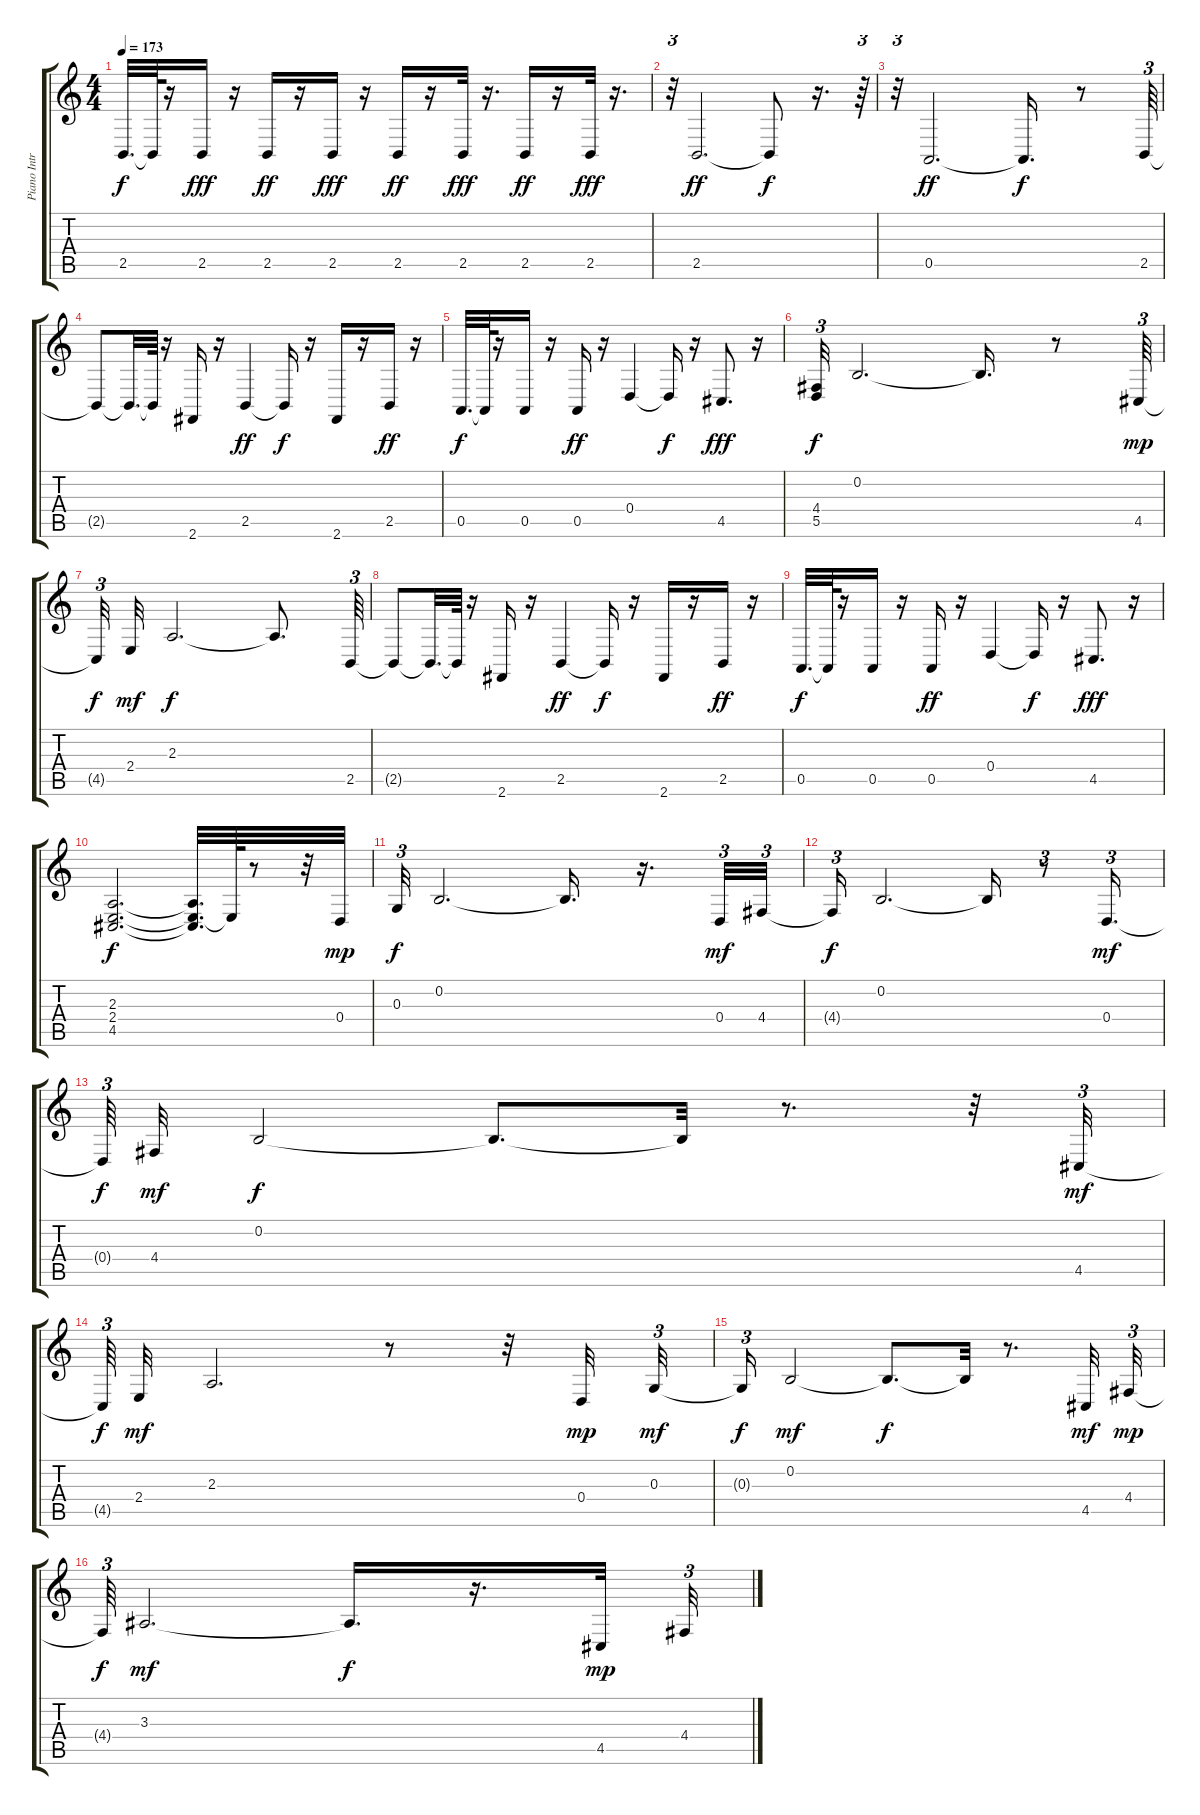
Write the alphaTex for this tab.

\track ("Piano Intro and Clean Guitar" "Piano Intr") {instrument acousticgrandpiano}
\staff {score tabs}
\tuning (E4 B3 G3 D3 A2 E2) {hide}
\ts (4 4)
\tempo 173
\clef g2
\ks c
2.5{t}.32{d dy f} 2.5{t}.64 r.16 2.5.16{dy fff} r.16 2.5.16{dy ff} r.16 2.5.16{dy fff} r.16 2.5.16{dy ff} r.16 2.5.32{dy fff} r.16{d} 2.5.16{dy ff} r.16 2.5.32{dy fff} r.16{d} |
r.32{tu (3 2)} 2.5.2{d dy ff} 2.5{t}.8{dy f} r.16{d} r.64{tu (3 2)} |
r.32{tu (3 2)} 0.5.2{d dy ff} 0.5{t}.16{d dy f} r.8 2.5.64{tu (3 2)} |
2.5{t}.8 2.5{t}.32{d} 2.5{t}.64 r.16 2.6.16 r.16 2.5.4{dy ff} 2.5{t}.16{dy f} r.16 2.6.16 r.16 2.5.16{dy ff} r.16 |
0.5.32{d dy f} 0.5{t}.64 r.16 0.5.16 r.16 0.5.16{dy ff} r.16 0.4.4 0.4{t}.16{dy f} r.16 4.5.8{d dy fff} r.16 |
(4.4 5.5).32{tu (3 2) dy f} 0.2.2{d} 0.2{t}.16{d} r.8 4.5.64{tu (3 2) dy mp} |
4.5{t}.32{tu (3 2) dy f} 2.4.32{dy mf} 2.3.2{d dy f} 2.3{t}.8{d} 2.5.64{tu (3 2)} |
2.5{t}.8 2.5{t}.32{d} 2.5{t}.64 r.16 2.6.16 r.16 2.5.4{dy ff} 2.5{t}.16{dy f} r.16 2.6.16 r.16 2.5.16{dy ff} r.16 |
0.5.32{d dy f} 0.5{t}.64 r.16 0.5.16 r.16 0.5.16{dy ff} r.16 0.4.4 0.4{t}.16{dy f} r.16 4.5.8{d dy fff} r.16 |
(2.3 2.4 4.5).2{d dy f} (2.3{t} 2.4{t} 4.5{t}).32{d} 2.4{t}.64 r.8 r.32 0.4.32{dy mp} |
0.3.32{tu (3 2) dy f} 0.2.2{d} 0.2{t}.16{d} r.16{d} 0.4.32{tu (3 2) dy mf} 4.4.32{tu (3 2)} |
4.4{t}.16{tu (3 2) dy f} 0.2.2{d} 0.2{t}.16 r.8{tu (3 2)} 0.4.16{d tu (3 2) dy mf} |
0.4{t}.64{tu (3 2) dy f} 4.4.32{dy mf} 0.2.2{dy f} 0.2{t}.8{d} 0.2{t}.32 r.8{d} r.32 4.5.32{tu (3 2) dy mf} |
4.5{t}.64{tu (3 2) dy f} 2.4.32{dy mf} 2.3.2{d} r.8 r.32 0.4.32{dy mp} 0.3.32{tu (3 2) dy mf} |
0.3{t}.16{tu (3 2) dy f} 0.2.2{dy mf} 0.2{t}.8{d dy f} 0.2{t}.32 r.8{d} 4.5.32{dy mf} 4.4.32{tu (3 2) dy mp} |
4.4{t}.64{tu (3 2) dy f} 3.3.2{d dy mf} 3.3{t}.16{d dy f} r.16{d} 4.5.32{dy mp} 4.4.32{tu (3 2)}
